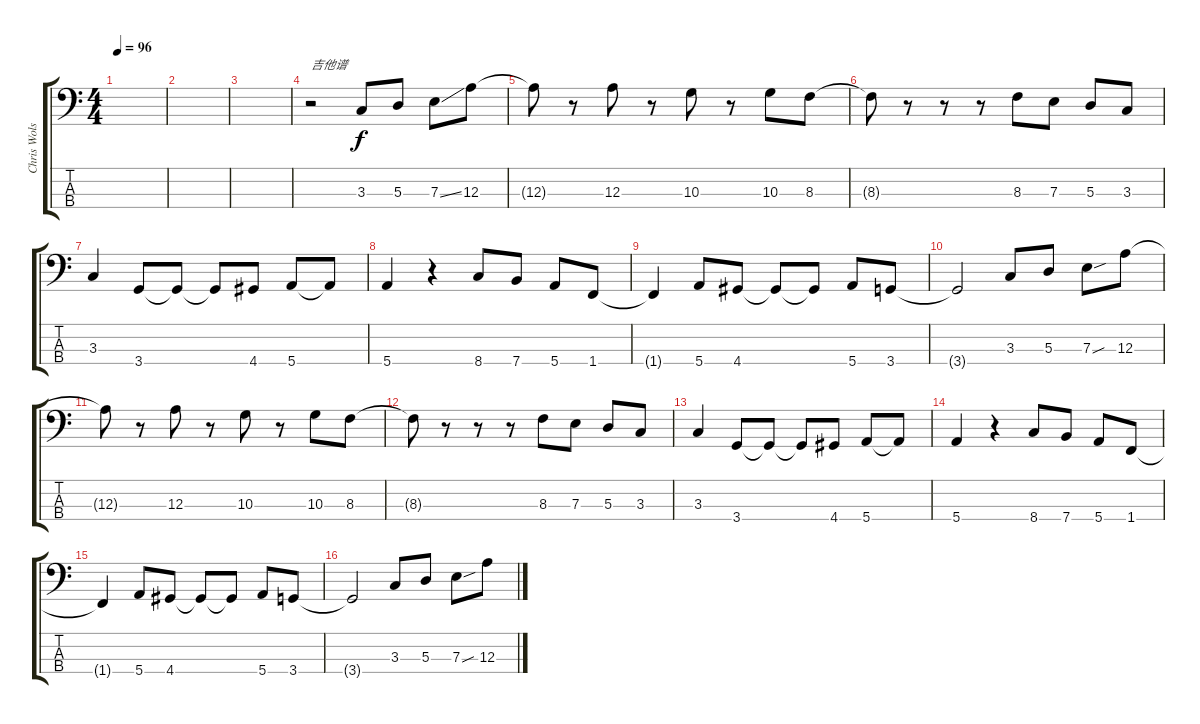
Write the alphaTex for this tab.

\track ("Chris Wolstenholme" "Chris Wols") {instrument electricbassfinger}
\staff {score tabs}
\tuning (G2 D2 A1 E1) {hide}
\ts (4 4)
\tempo 96
\clef f4
\ks c
|
|
|
r.2{txt "吉他谱"} 3.3.8 5.3.8 7.3{ss}.8 12.3.8 |
12.3{t}.8 r.8 12.3.8 r.8 10.3.8 r.8 10.3.8 8.3.8 |
8.3{t}.8 r.8 r.8 r.8 8.3.8 7.3.8 5.3.8 3.3.8 |
3.3.4 3.4.8 3.4{t}.8 3.4{t}.8 4.4.8 5.4.8 5.4{t}.8 |
5.4.4 r.4 8.4.8 7.4.8 5.4.8 1.4.8 |
1.4{t}.4 5.4.8 4.4.8 4.4{t}.8 4.4{t}.8 5.4.8 3.4.8 |
3.4{t}.2 3.3.8 5.3.8 7.3{sou}.8 12.3.8 |
12.3{t}.8 r.8 12.3.8 r.8 10.3.8 r.8 10.3.8 8.3.8 |
8.3{t}.8 r.8 r.8 r.8 8.3.8 7.3.8 5.3.8 3.3.8 |
3.3.4 3.4.8 3.4{t}.8 3.4{t}.8 4.4.8 5.4.8 5.4{t}.8 |
5.4.4 r.4 8.4.8 7.4.8 5.4.8 1.4.8 |
1.4{t}.4 5.4.8 4.4.8 4.4{t}.8 4.4{t}.8 5.4.8 3.4.8 |
3.4{t}.2 3.3.8 5.3.8 7.3{sou}.8 12.3.8
